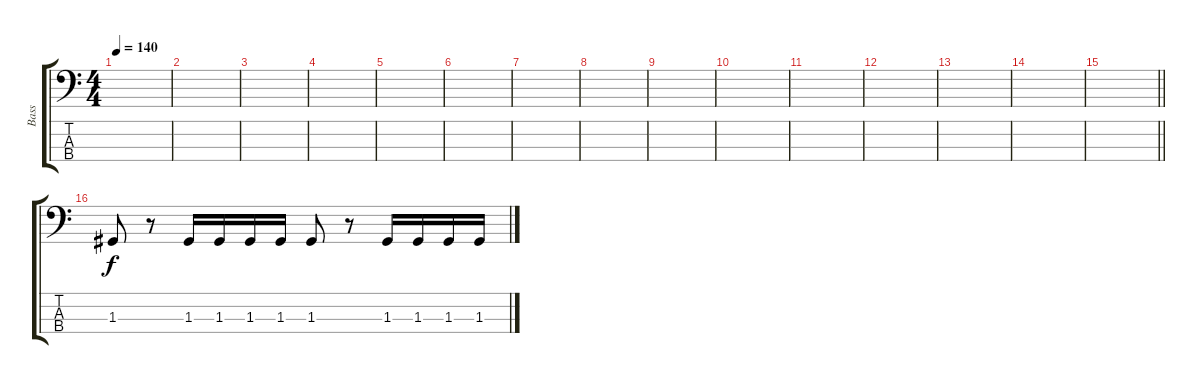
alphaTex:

\track ("Bass" "Bass") {instrument electricbasspick}
\staff {score tabs}
\tuning (F2 C2 G1 C1) {hide}
\ts (4 4)
\tempo 140
\clef f4
\ks c
|
|
|
|
|
|
|
|
|
|
|
|
|
|
\barLineRight lightlight
|
\section ("" " ")
1.3.8{volume 16} r.8 1.3.16 1.3.16 1.3.16 1.3.16 1.3.8 r.8 1.3.16 1.3.16 1.3.16 1.3.16
